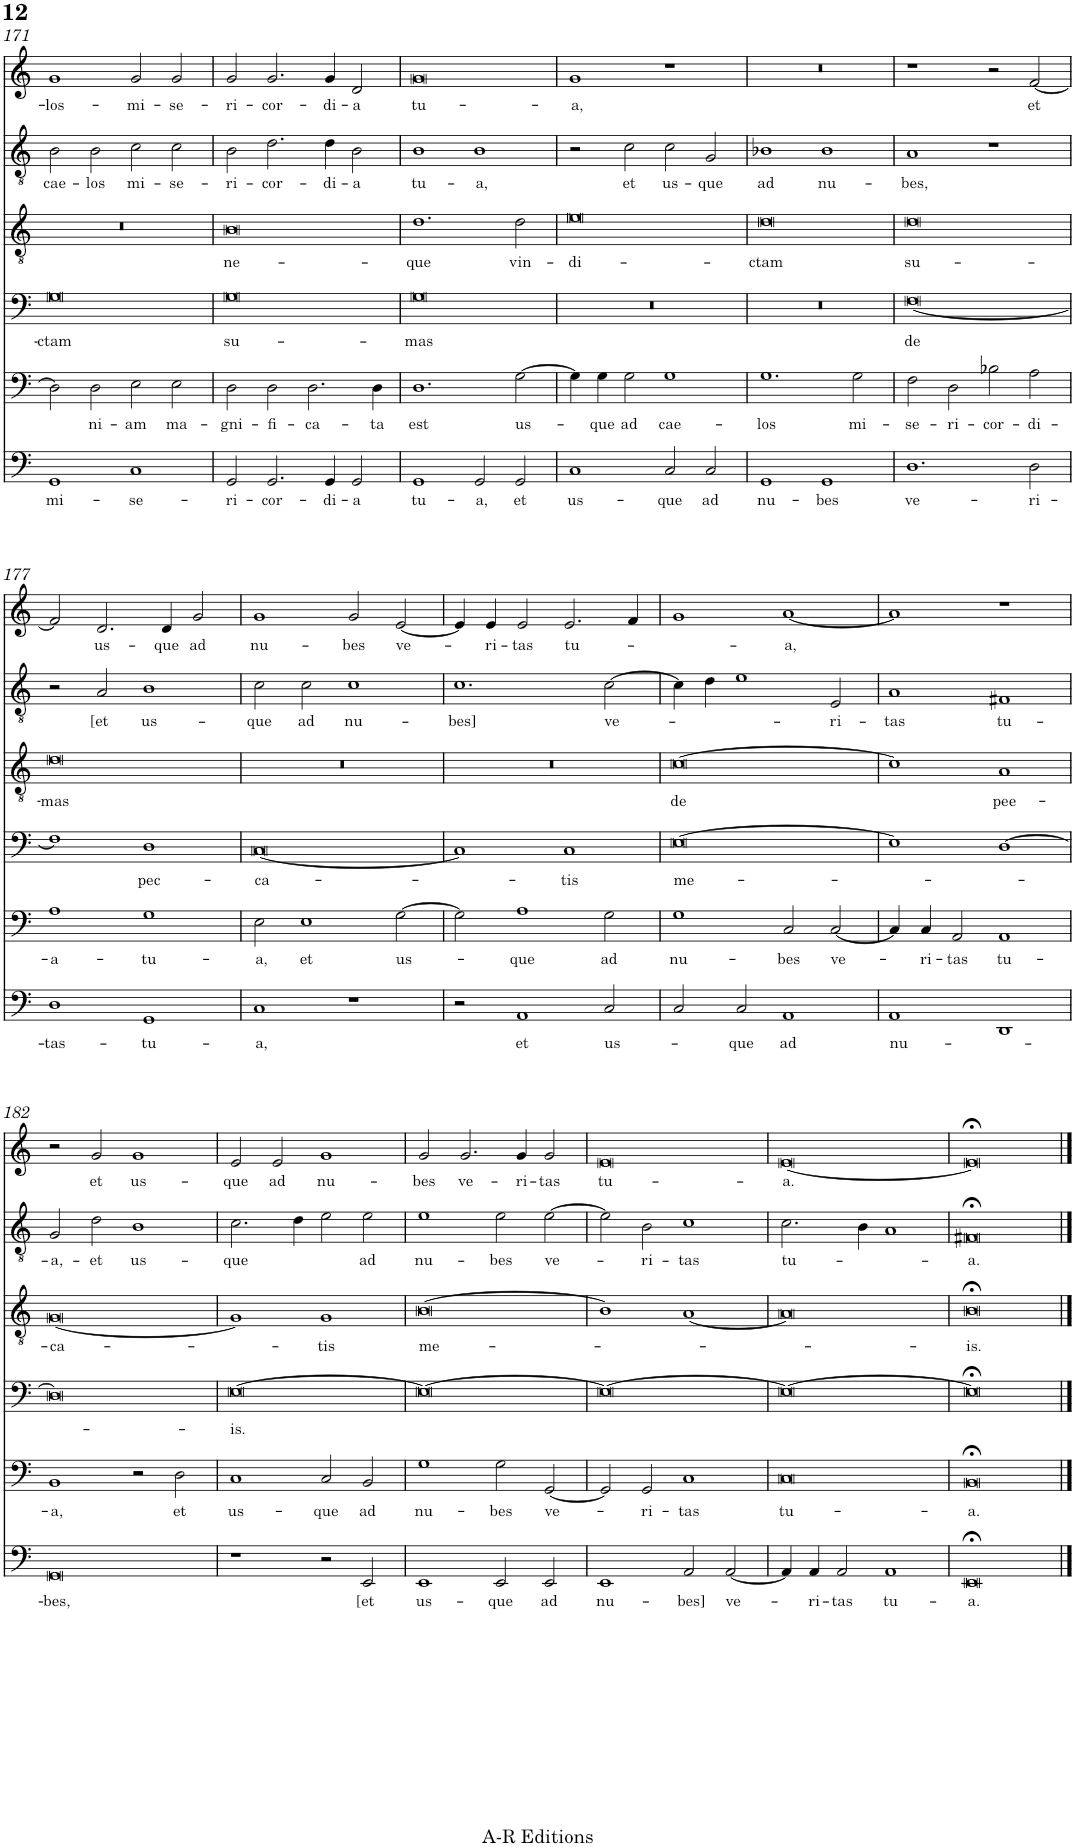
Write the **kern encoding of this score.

**kern	**text	**kern	**text	**kern	**text	**kern	**text	**kern	**text	**kern	**text
*part6	*part6	*part5	*part5	*part4	*part4	*part3	*part3	*part2	*part2	*part1	*part1
*staff6	*staff6	*staff5	*staff5	*staff4	*staff4	*staff3	*staff3	*staff2	*staff2	*staff1	*staff1
*I"Piano	*	*I"Piano	*	*I"Piano	*	*I"Piano	*	*I"Piano	*	*I"Piano	*
*I'Pno	*	*I'Pno	*	*I'Pno	*	*I'Pno	*	*I'Pno	*	*I'Pno	*
!!LO:PB:g=z
*clefF4	*	*clefF4	*	*clefF4	*	*clefGv2	*	*clefGv2	*	*clefG2	*
*k[]	*	*k[]	*	*k[]	*	*k[]	*	*k[]	*	*k[]	*
*M4/2	*	*M4/2	*	*M4/2	*	*M4/2	*	*M4/2	*	*M4/2	*
=171	=171	=171	=171	=171	=171	=171	=171	=171	=171	=171	=171
!	!LO:LY:b	!	!	!	!LO:LY:b	!	!	!	!LO:LY:b	!	!LO:LY:b
1GG	mi­-	2D\]	.	0G	-ctam	0r	.	2B\	cae-	1g	-los-
!	!	!	!LO:LY:b	!	!	!	!	!	!LO:LY:b	!	!
.	.	2D\	ni-	.	.	.	.	2B\	-los	.	.
!	!LO:LY:b	!	!LO:LY:b	!	!	!	!	!	!LO:LY:b	!	!LO:LY:b
1C	-se­-	2E\	-am	.	.	.	.	2c\	mi­-	2g/	-mi­-
!	!	!	!LO:LY:b	!	!	!	!	!	!LO:LY:b	!	!LO:LY:b
.	.	2E\	ma­-	.	.	.	.	2c\	-se­-	2g/	-se-
=172	=172	=172	=172	=172	=172	=172	=172	=172	=172	=172	=172
!	!LO:LY:b	!	!LO:LY:b	!	!LO:LY:b	!	!LO:LY:b	!	!LO:LY:b	!	!LO:LY:b
2GG/	-ri­-	2D\	-gni-	0G	su­-	0B	ne-	2B\	-ri­-	2g/	-ri­-
!	!LO:LY:b	!	!LO:LY:b	!	!	!	!	!	!LO:LY:b	!	!LO:LY:b
2.GG/	-cor-	2D\	-fi-	.	.	.	.	2.d\	-cor­-	2.g/	-cor­-
!	!	!	!LO:LY:b	!	!	!	!	!	!	!	!
.	.	2.D\	-ca-	.	.	.	.	.	.	.	.
!	!LO:LY:b	!	!	!	!	!	!	!	!LO:LY:b	!	!LO:LY:b
4GG/	-di-	.	.	.	.	.	.	4d\	-di-	4g/	-di-
!	!LO:LY:b	!	!	!	!	!	!	!	!LO:LY:b	!	!LO:LY:b
2GG/	-a	.	.	.	.	.	.	2B\	-a	2d/	-a
!	!	!	!LO:LY:b	!	!	!	!	!	!	!	!
.	.	4D\	-ta	.	.	.	.	.	.	.	.
=173	=173	=173	=173	=173	=173	=173	=173	=173	=173	=173	=173
!	!LO:LY:b	!	!LO:LY:b	!	!LO:LY:b	!	!LO:LY:b	!	!LO:LY:b	!	!LO:LY:b
1GG	tu­-	1.D	est	0G	-mas	1.d	-que	1B	tu­-	0g	tu-
!	!LO:LY:b	!	!	!	!	!	!	!	!LO:LY:b	!	!
2GG/	-a,	.	.	.	.	.	.	1B	-a,	.	.
!	!LO:LY:b	!	!LO:LY:b	!	!	!	!LO:LY:b	!	!	!	!
2GG/	et	[2G\	us-	.	.	2d\	vin-	.	.	.	.
=174	=174	=174	=174	=174	=174	=174	=174	=174	=174	=174	=174
!	!LO:LY:b	!	!	!	!	!	!LO:LY:b	!	!	!	!LO:LY:b
1C	us-	4G\]	.	0r	.	0e	di-	2r	.	1g	-a,
!	!	!	!LO:LY:b	!	!	!	!	!	!	!	!
.	.	4G\	-que	.	.	.	.	.	.	.	.
!	!	!	!LO:LY:b	!	!	!	!	!	!LO:LY:b	!	!
.	.	2G\	ad	.	.	.	.	2c\	et	.	.
!	!LO:LY:b	!	!LO:LY:b	!	!	!	!	!	!LO:LY:b	!	!
2C/	-que	1G	cae­-	.	.	.	.	2c\	us-	1r	.
!	!LO:LY:b	!	!	!	!	!	!	!	!LO:LY:b	!	!
2C/	ad	.	.	.	.	.	.	2G/	-que	.	.
=175	=175	=175	=175	=175	=175	=175	=175	=175	=175	=175	=175
!	!LO:LY:b	!	!LO:LY:b	!	!	!	!LO:LY:b	!	!LO:LY:b	!	!
1GG	nu­-	1.G	-los	0r	.	0d	-ctam	1B-X	ad	0r	.
!	!LO:LY:b	!	!	!	!	!	!	!	!LO:LY:b	!	!
1GG	-bes	.	.	.	.	.	.	1B-	nu-	.	.
!	!	!	!LO:LY:b	!	!	!	!	!	!	!	!
.	.	2G\	mi­-	.	.	.	.	.	.	.	.
=176	=176	=176	=176	=176	=176	=176	=176	=176	=176	=176	=176
!	!LO:LY:b	!	!LO:LY:b	!	!LO:LY:b	!	!LO:LY:b	!	!LO:LY:b	!	!
1.D	ve­-	2F\	-se-	[0F	de	0d	su­-	1A	-bes,	1r	.
!	!	!	!LO:LY:b	!	!	!	!	!	!	!	!
.	.	2D\	-ri­-	.	.	.	.	.	.	.	.
!	!	!	!LO:LY:b	!	!	!	!	!	!	!	!
.	.	2B-X\	-cor-	.	.	.	.	1r	.	2r	.
!	!LO:LY:b	!	!LO:LY:b	!	!	!	!	!	!	!	!LO:LY:b
2D\	-ri­-	2A\	-di-	.	.	.	.	.	.	[2f/	et
!!LO:LB:g=z
=177	=177	=177	=177	=177	=177	=177	=177	=177	=177	=177	=177
!	!LO:LY:b	!	!LO:LY:b	!	!	!	!LO:LY:b	!	!	!	!
1D	-tas-	1A	-a-	1F]	.	0d	-mas	2r	.	2f/]	.
!	!	!	!	!	!	!	!	!	!LO:LY:b	!	!LO:LY:b
.	.	.	.	.	.	.	.	2A/	[et	2.d/	us-
!	!LO:LY:b	!	!LO:LY:b	!	!LO:LY:b	!	!	!	!LO:LY:b	!	!
1GG	-tu-	1G	-tu-	1D	pec­-	.	.	1B	us-	.	.
!	!	!	!	!	!	!	!	!	!	!	!LO:LY:b
.	.	.	.	.	.	.	.	.	.	4d/	-que
!	!	!	!	!	!	!	!	!	!	!	!LO:LY:b
.	.	.	.	.	.	.	.	.	.	2g/	ad
=178	=178	=178	=178	=178	=178	=178	=178	=178	=178	=178	=178
!	!LO:LY:b	!	!LO:LY:b	!	!LO:LY:b	!	!	!	!LO:LY:b	!	!LO:LY:b
1C	-a,	2E\	-a,	[0C	-ca­-	0r	.	2c\	-que	1g	nu-
!	!	!	!LO:LY:b	!	!	!	!	!	!LO:LY:b	!	!
.	.	1E	et	.	.	.	.	2c\	ad	.	.
!	!	!	!	!	!	!	!	!	!LO:LY:b	!	!LO:LY:b
1r	.	.	.	.	.	.	.	1c	nu-	2g/	-bes
!	!	!	!LO:LY:b	!	!	!	!	!	!	!	!LO:LY:b
.	.	[2G\	us­-	.	.	.	.	.	.	[2e/	ve-
=179	=179	=179	=179	=179	=179	=179	=179	=179	=179	=179	=179
!	!	!	!	!	!	!	!	!	!LO:LY:b	!	!
2r	.	2G\]	.	1C]	.	0r	.	1.c	-bes]	4e/]	.
!	!	!	!	!	!	!	!	!	!	!	!LO:LY:b
.	.	.	.	.	.	.	.	.	.	4e/	-ri-
!	!LO:LY:b	!	!LO:LY:b	!	!	!	!	!	!	!	!LO:LY:b
1AA	et	1A	-que	.	.	.	.	.	.	2e/	-tas
!	!	!	!	!	!LO:LY:b	!	!	!	!	!	!LO:LY:b
.	.	.	.	1C	-tis	.	.	.	.	2.e/	tu­-
!	!LO:LY:b	!	!LO:LY:b	!	!	!	!	!	!LO:LY:b	!	!
2C/	us­-	2G\	ad	.	.	.	.	[2c\	ve­-	.	.
.	.	.	.	.	.	.	.	.	.	4f/	.
=180	=180	=180	=180	=180	=180	=180	=180	=180	=180	=180	=180
!	!	!	!LO:LY:b	!	!LO:LY:b	!	!LO:LY:b	!	!	!	!
2C/	.	1G	nu-	[>0E	me-	[>0c	de	4c\]	.	1g	.
.	.	.	.	.	.	.	.	4d\	.	.	.
!	!LO:LY:b	!	!	!	!	!	!	!	!	!	!
2C/	-que	.	.	.	.	.	.	1e	.	.	.
!	!LO:LY:b	!	!LO:LY:b	!	!	!	!	!	!	!	!LO:LY:b
1AA	ad	2C/	-bes	.	.	.	.	.	.	[1a	-a,
!	!	!	!LO:LY:b	!	!	!	!	!	!LO:LY:b	!	!
.	.	[2C/	ve-	.	.	.	.	2E/	-ri-	.	.
=181	=181	=181	=181	=181	=181	=181	=181	=181	=181	=181	=181
!	!LO:LY:b	!	!	!	!	!	!	!	!LO:LY:b	!	!
1AA	nu­-	4C/]	.	1E]	.	1c]	.	1A	-tas	1a]	.
!	!	!	!LO:LY:b	!	!	!	!	!	!	!	!
.	.	4C/	-ri-	.	.	.	.	.	.	.	.
!	!	!	!LO:LY:b	!	!	!	!	!	!	!	!
.	.	2AA/	-tas	.	.	.	.	.	.	.	.
!	!	!	!LO:LY:b	!	!	!	!LO:LY:b	!	!LO:LY:b	!	!
1DD	.	1AA	tu-	[1D	.	1A	pee-	1F#X	tu-	1r	.
!!LO:LB:g=z
=182	=182	=182	=182	=182	=182	=182	=182	=182	=182	=182	=182
!	!LO:LY:b	!	!LO:LY:b	!	!	!	!LO:LY:b	!	!LO:LY:b	!	!
0GG	-bes,	1BB	-a,	0D]	.	[0G	-ca­-	2G/	-a,-	2r	.
!	!	!	!	!	!	!	!	!	!LO:LY:b	!	!LO:LY:b
.	.	.	.	.	.	.	.	2d\	-et	2g/	et
!	!	!	!	!	!	!	!	!	!LO:LY:b	!	!LO:LY:b
.	.	2r	.	.	.	.	.	1B	us-	1g	us-
!	!	!	!LO:LY:b	!	!	!	!	!	!	!	!
.	.	2D\	et	.	.	.	.	.	.	.	.
=183	=183	=183	=183	=183	=183	=183	=183	=183	=183	=183	=183
!	!	!	!LO:LY:b	!	!LO:LY:b	!	!	!	!LO:LY:b	!	!LO:LY:b
1r	.	1C	us-	[>0E	-is.	1G]	.	2.c\	-que	2e/	-que
!	!	!	!	!	!	!	!	!	!	!	!LO:LY:b
.	.	.	.	.	.	.	.	.	.	2e/	ad
.	.	.	.	.	.	.	.	4d\	.	.	.
!	!	!	!LO:LY:b	!	!	!	!LO:LY:b	!	!	!	!LO:LY:b
2r	.	2C/	-que	.	.	1G	-tis	2e\	.	1g	nu-
!	!LO:LY:b	!	!LO:LY:b	!	!	!	!	!	!LO:LY:b	!	!
2EE/	[et	2BB/	ad	.	.	.	.	2e\	ad	.	.
=184	=184	=184	=184	=184	=184	=184	=184	=184	=184	=184	=184
!	!LO:LY:b	!	!LO:LY:b	!	!	!	!LO:LY:b	!	!LO:LY:b	!	!LO:LY:b
1EE	us-	1G	nu­-	0E_	.	[>0B	me-	1e	nu­-	2g/	-bes
!	!	!	!	!	!	!	!	!	!	!	!LO:LY:b
.	.	.	.	.	.	.	.	.	.	2.g/	ve-
!	!LO:LY:b	!	!LO:LY:b	!	!	!	!	!	!LO:LY:b	!	!
2EE/	-que	2G\	-bes	.	.	.	.	2e\	-bes	.	.
!	!	!	!	!	!	!	!	!	!	!	!LO:LY:b
.	.	.	.	.	.	.	.	.	.	4g/	-ri-
!	!LO:LY:b	!	!LO:LY:b	!	!	!	!	!	!LO:LY:b	!	!LO:LY:b
2EE/	ad	[2GG/	ve­-	.	.	.	.	[2e\	ve-	2g/	-tas
=185	=185	=185	=185	=185	=185	=185	=185	=185	=185	=185	=185
!	!LO:LY:b	!	!	!	!	!	!	!	!	!	!LO:LY:b
1EE	nu-	2GG/]	.	0E_	.	1B]	.	2e\]	.	0e	tu-
!	!	!	!LO:LY:b	!	!	!	!	!	!LO:LY:b	!	!
.	.	2GG/	-ri­-	.	.	.	.	2B\	-ri-	.	.
!	!LO:LY:b	!	!LO:LY:b	!	!	!	!	!	!LO:LY:b	!	!
2AA/	-bes]	1C	-tas	.	.	[1A	.	1c	-tas	.	.
!	!LO:LY:b	!	!	!	!	!	!	!	!	!	!
[2AA/	ve-	.	.	.	.	.	.	.	.	.	.
=186	=186	=186	=186	=186	=186	=186	=186	=186	=186	=186	=186
!	!	!	!LO:LY:b	!	!	!	!	!	!LO:LY:b	!	!LO:LY:b
4AA/]	.	0C	tu-	0E_	.	0A]	.	2.c\	tu­-	[0e	-a.
!	!LO:LY:b	!	!	!	!	!	!	!	!	!	!
4AA/	-ri-	.	.	.	.	.	.	.	.	.	.
!	!LO:LY:b	!	!	!	!	!	!	!	!	!	!
2AA/	-tas	.	.	.	.	.	.	.	.	.	.
.	.	.	.	.	.	.	.	4B\	.	.	.
!	!LO:LY:b	!	!	!	!	!	!	!	!	!	!
1AA	tu-	.	.	.	.	.	.	1A	.	.	.
=187	=187	=187	=187	=187	=187	=187	=187	=187	=187	=187	=187
!	!LO:LY:b	!	!LO:LY:b	!	!	!	!LO:LY:b	!	!LO:LY:b	!	!
0EE;<	-a.	0BB;<	-a.	0E;<]	.	0B;<	-is.	0F#X;<	-a.	0e;<]	.
==	==	==	==	==	==	==	==	==	==	==	==
*-	*-	*-	*-	*-	*-	*-	*-	*-	*-	*-	*-
